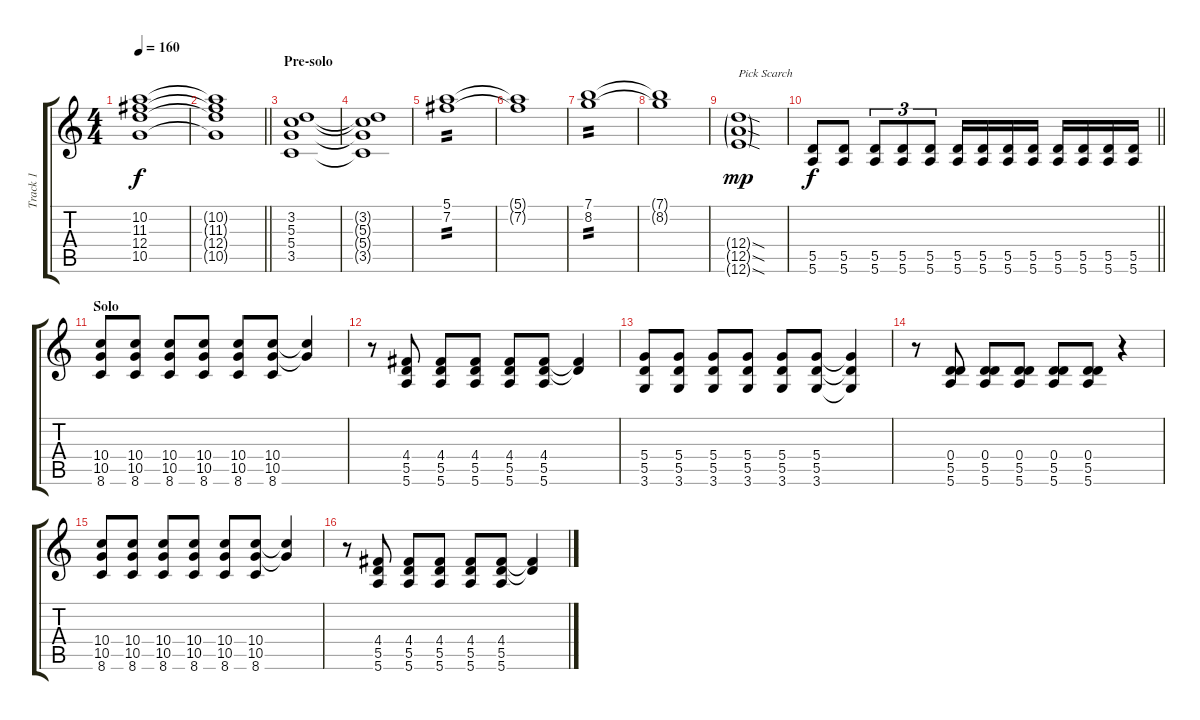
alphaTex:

\track ("Track 1" "Track 1") {instrument distortionguitar}
\staff {score tabs}
\tuning (E4 B3 G3 D3 A2 E2) {hide}
\ts (4 4)
\tempo 160
\clef g2
\ks c
(10.2 11.3 12.4 10.5).1{dy f} |
\barLineRight lightlight
(10.2{t} 11.3{t} 12.4{t} 10.5{t}).1 |
\section ("" "Pre-solo")
(3.2 5.3 5.4 3.5).1 |
(3.2{t} 5.3{t} 5.4{t} 3.5{t}).1 |
(5.1 7.2).1{tp 2} |
(5.1{t} 7.2{t}).1 |
(7.1 8.2).1{tp 2} |
(7.1{t} 8.2{t}).1 |
(12.4{sod g} 12.5{sod g} 12.6{sod g}).1{txt "Pick Scarch" dy mp} |
\barLineRight lightlight
(5.5 5.6).8{dy f} (5.5 5.6).8 (5.5 5.6).8{tu (3 2)} (5.5 5.6).8{tu (3 2)} (5.5 5.6).8{tu (3 2)} (5.5 5.6).16 (5.5 5.6).16 (5.5 5.6).16 (5.5 5.6).16 (5.5 5.6).16 (5.5 5.6).16 (5.5 5.6).16 (5.5 5.6).16 |
\section ("" "Solo")
(10.4 10.5 8.6).8 (10.4 10.5 8.6).8 (10.4 10.5 8.6).8 (10.4 10.5 8.6).8 (10.4 10.5 8.6).8 (10.4 10.5 8.6).8 (10.4{t} 10.5{t}).4 |
r.8 (4.4 5.5 5.6).8 (4.4 5.5 5.6).8 (4.4 5.5 5.6).8 (4.4 5.5 5.6).8 (4.4 5.5 5.6).8 (4.4{t} 5.5{t}).4 |
(5.4 5.5 3.6).8 (5.4 5.5 3.6).8 (5.4 5.5 3.6).8 (5.4 5.5 3.6).8 (5.4 5.5 3.6).8 (5.4 5.5 3.6).8 (5.4{t} 5.5{t} 3.6{t}).4 |
r.8 (0.4 5.5 5.6).8 (0.4 5.5 5.6).8 (0.4 5.5 5.6).8 (0.4 5.5 5.6).8 (0.4 5.5 5.6).8 r.4 |
(10.4 10.5 8.6).8 (10.4 10.5 8.6).8 (10.4 10.5 8.6).8 (10.4 10.5 8.6).8 (10.4 10.5 8.6).8 (10.4 10.5 8.6).8 (10.4{t} 10.5{t}).4 |
r.8 (4.4 5.5 5.6).8 (4.4 5.5 5.6).8 (4.4 5.5 5.6).8 (4.4 5.5 5.6).8 (4.4 5.5 5.6).8 (4.4{t} 5.5{t}).4
